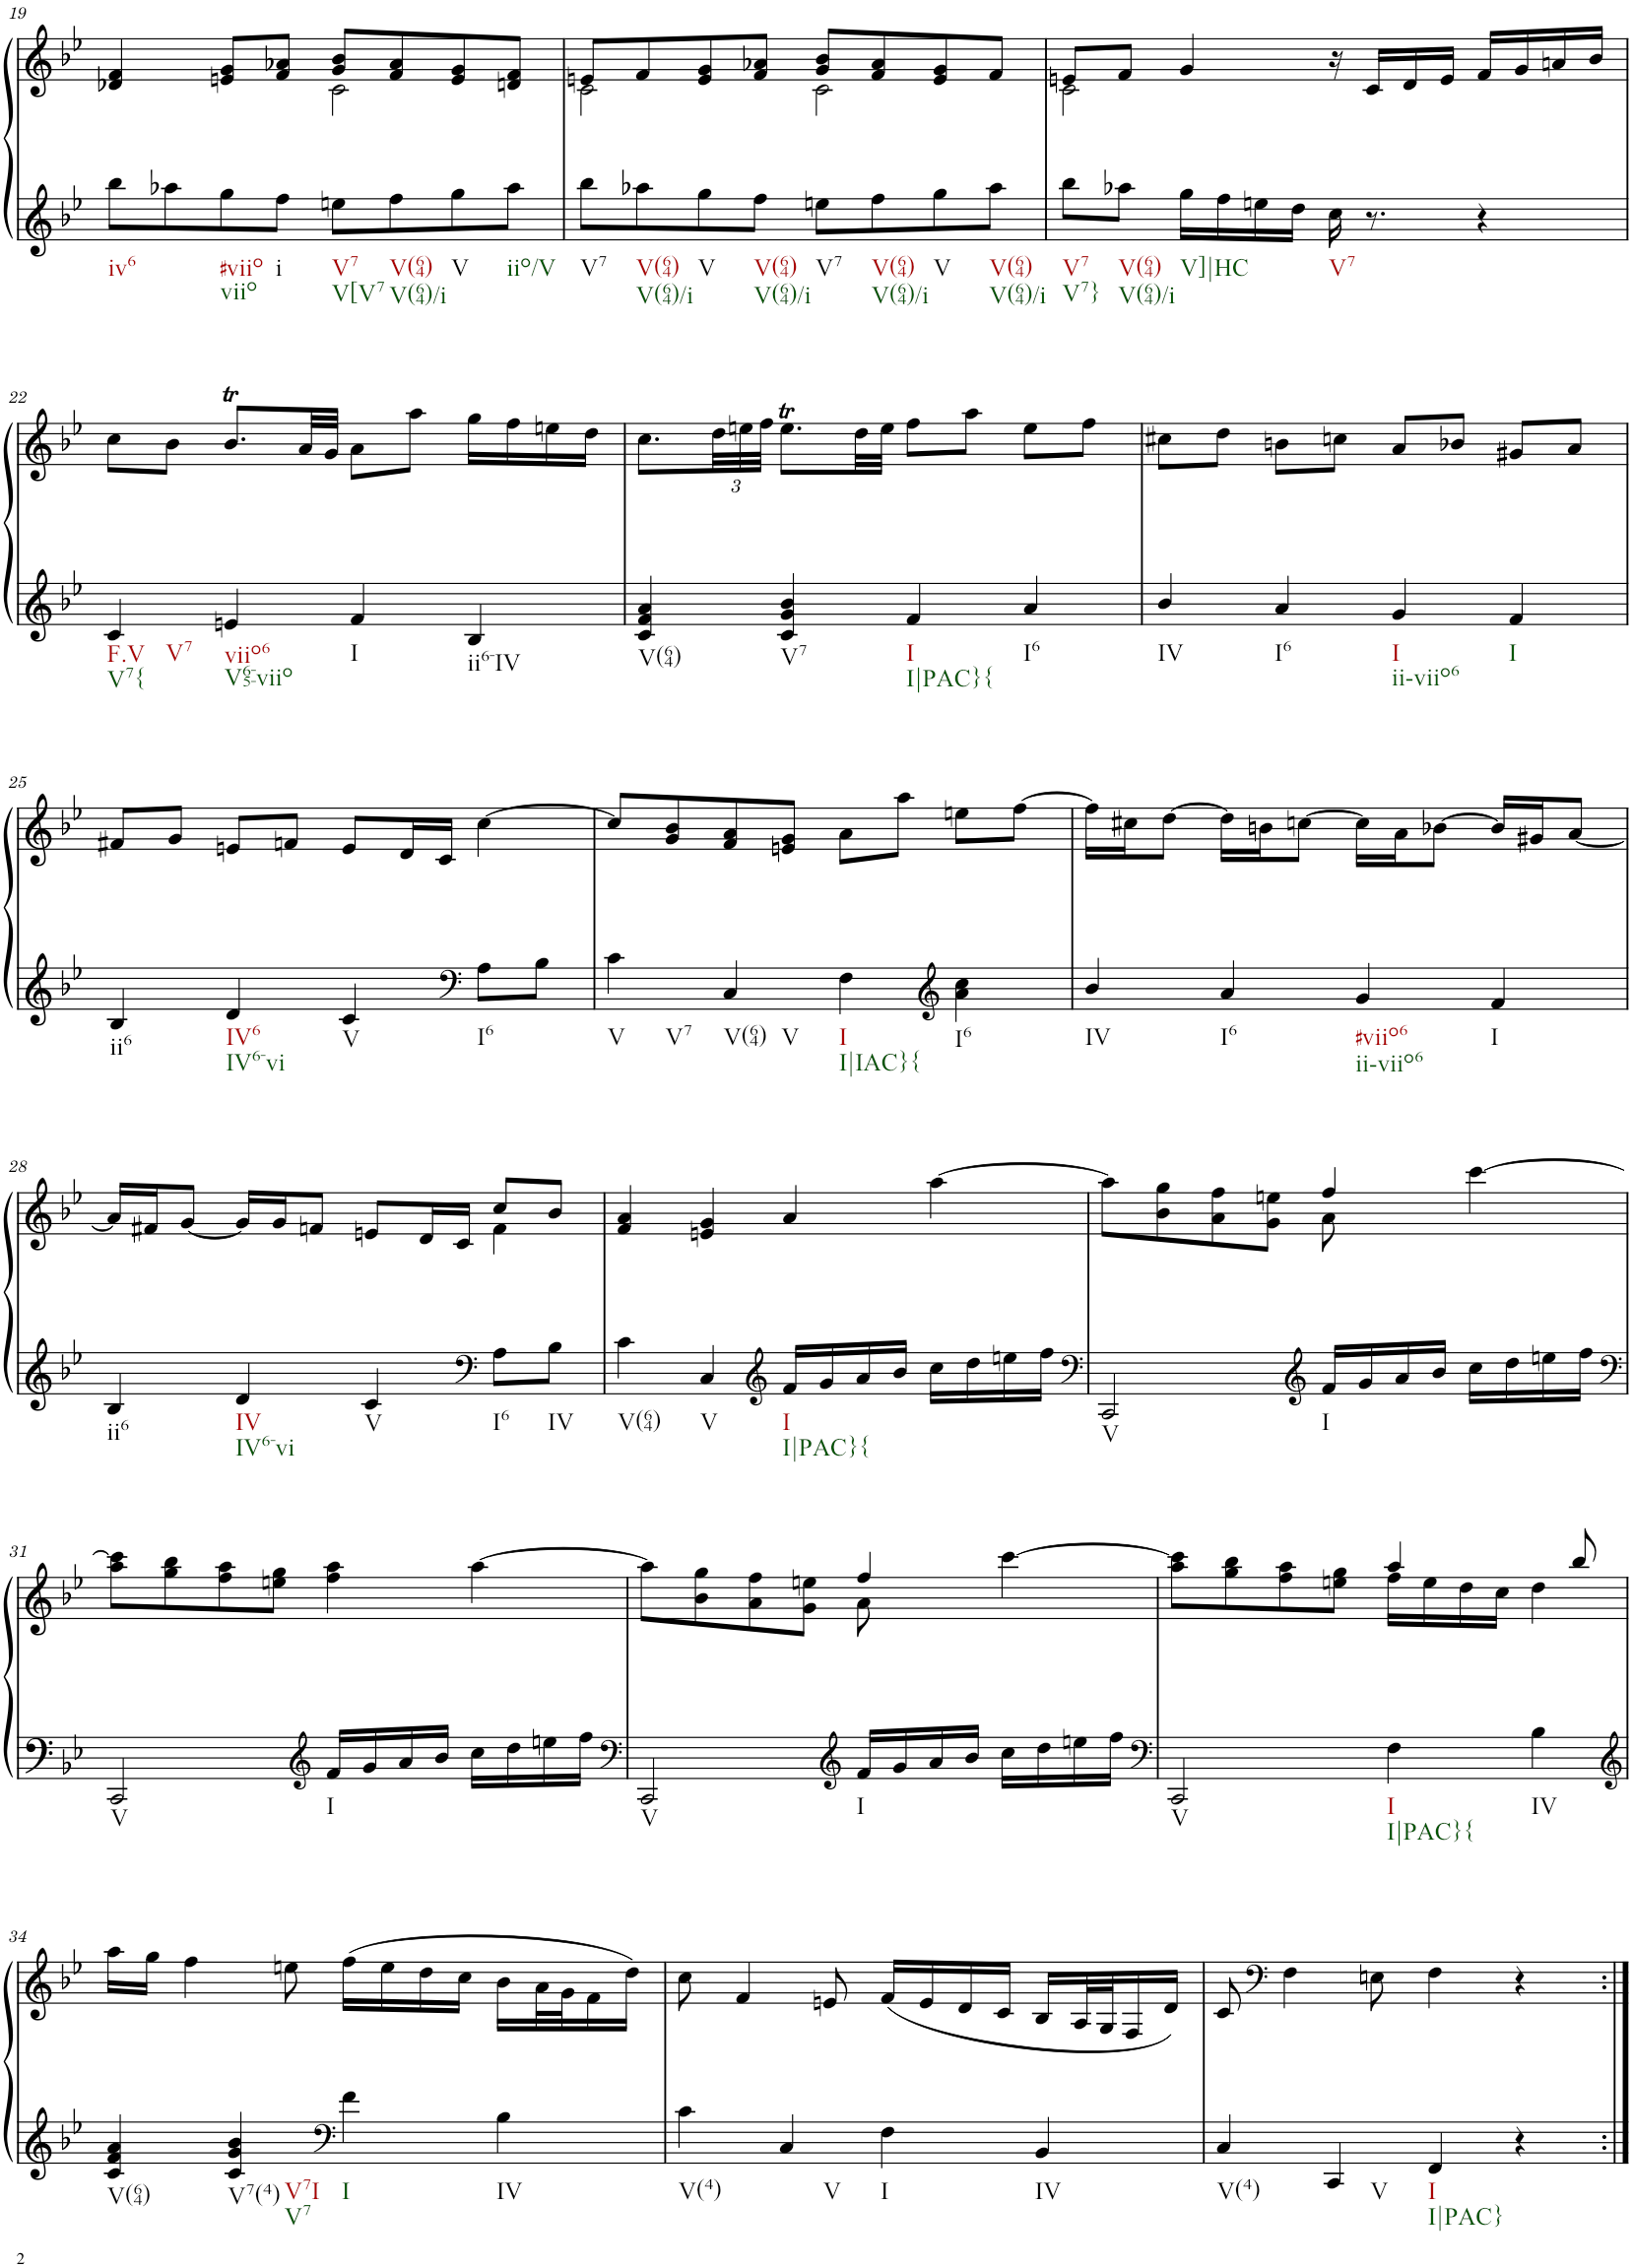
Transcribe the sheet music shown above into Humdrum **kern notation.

**kern	**kern
*part1	*part1
*staff2	*staff1
*I"Piano	*
*I'Pno.	*
!!LO:PB:g=z
*clefG2	*clefG2
*k[b-e-]	*k[b-e-]
*M4/4	*M4/4
*met(c)	*met(c)
=19	=19
*	*^
!LO:TX:b:t=iv6	!	!
8bb-\L	4d-X/ 4f/	2ryy
8aa-X\	.	.
!LO:TX:b:t=#viio	!	!
!LO:TX:b:t=viio	!	!
8gg\	8en/ 8g/L	.
!LO:TX:b:t=i	!	!
8ff\J	8f/ 8a-X/J	.
!LO:TX:b:t=V7	!	!
!LO:TX:b:t=V[V7	!	!
8een\L	8g/ 8b-/L	2c\
!LO:TX:b:t=V(64)	!	!
!LO:TX:b:t=V(64)/i	!	!
8ff\	8f/ 8a-/	.
!LO:TX:b:t=V	!	!
8gg\	8e/ 8g/	.
!LO:TX:b:t=iio/V	!	!
8aa-\J	8dn/ 8f/J	.
=20	=20	=20
!LO:TX:b:t=V7	!	!
8bb-\L	8en/L	2c\
!LO:TX:b:t=V(64)	!	!
!LO:TX:b:t=V(64)/i	!	!
8aa-X\	8f/	.
!LO:TX:b:t=V	!	!
8gg\	8e/ 8g/	.
!LO:TX:b:t=V(64)	!	!
!LO:TX:b:t=V(64)/i	!	!
8ff\J	8f/ 8a-X/J	.
!LO:TX:b:t=V7	!	!
8een\L	8g/ 8b-/L	2c\
!LO:TX:b:t=V(64)	!	!
!LO:TX:b:t=V(64)/i	!	!
8ff\	8f/ 8a-/	.
!LO:TX:b:t=V	!	!
8gg\	8e/ 8g/	.
!LO:TX:b:t=V(64)	!	!
!LO:TX:b:t=V(64)/i	!	!
8aa-\J	8f/J	.
=21	=21	=21
!LO:TX:b:t=V7	!	!
!LO:TX:b:t=V7}	!	!
8bb-\L	8en/L	2c\
!LO:TX:b:t=V(64)	!	!
!LO:TX:b:t=V(64)/i	!	!
8aa-X\J	8f/J	.
!LO:TX:b:t=V]|HC	!	!
16gg\LL	4g/	.
16ff\	.	.
16een\	.	.
16dd\JJ	.	.
!LO:TX:b:t=V7	!	!
16cc\	16r	2ryy
8.r	16c/LL	.
.	16d/	.
.	16e/JJ	.
4r	16f/LL	.
.	16g/	.
.	16an/	.
.	16b-/JJ	.
*	*v	*v
!!LO:LB:g=z
=22	=22
!LO:TX:b:t=F.V	!
!LO:TX:b:t=V7{	!
!LO:TX:b:t=V7	!
4c/	8cc\L
.	8b-\J
!LO:TX:b:t=viio6	!
!LO:TX:b:t=V65-viio	!
4en/	8.b-T/L
.	32a/LL
.	32g/JJJ
!LO:TX:b:t=I	!
4f/	8a\L
.	8aa\J
!LO:TX:b:t=ii6-IV	!
4B-/	16gg\LL
.	16ff\
.	16een\
.	16dd\JJ
=23	=23
!LO:TX:b:t=V(64)	!
4c/ 4f/ 4a/	8.cc\L
*	*Xbrackettup
.	48dd\LL
.	48een\
.	48ff\JJJ
!LO:TX:b:t=V7	!
4c/ 4g/ 4b-/	8.eet\L
.	32dd\LL
.	32ee\JJJ
!LO:TX:b:t=I	!
!LO:TX:b:t=I|PAC}{	!
4f/	8ff\L
.	8aa\J
!LO:TX:b:t=I6	!
4a/	8ee\L
.	8ff\J
=24	=24
!LO:TX:b:t=IV	!
4b-/	8cc#X\L
.	8dd\J
!LO:TX:b:t=I6	!
4a/	8bn\L
.	8ccn\J
!LO:TX:b:t=I	!
!LO:TX:b:t=ii-viio6	!
4g/	8a/L
.	8b-X/J
!LO:TX:b:t=I	!
4f/	8g#X/L
.	8a/J
!!LO:LB:g=z
=25	=25
!LO:TX:b:t=ii6	!
4B-/	8f#X/L
.	8g/J
!LO:TX:b:t=IV6	!
!LO:TX:b:t=IV6-vi	!
4d/	8en/L
.	8fn/J
!LO:TX:b:t=V	!
4c/	8e/L
.	16d/L
.	16c/JJ
*clefF4	*
!LO:TX:b:t=I6	!
8A\L	[4cc\
8B-\J	.
=26	=26
!LO:TX:b:t=V	!
!LO:TX:b:t=V7	!
4c\	8cc/L]
.	8g/ 8b-/
!LO:TX:b:t=V(64)	!
!LO:TX:b:t=V	!
4C/	8f/ 8a/
.	8en/ 8g/J
!LO:TX:b:t=I	!
!LO:TX:b:t=I|IAC}{	!
4F\	8a\L
.	8aa\J
*clefG2	*
!LO:TX:b:t=I6	!
4a\ 4cc\	8een\L
.	[8ff\J
=27	=27
!LO:TX:b:t=IV	!
4b-/	16ff\LL]
.	16cc#X\J
.	[8dd\J
!LO:TX:b:t=I6	!
4a/	16dd\LL]
.	16bn\J
.	[8ccn\J
!LO:TX:b:t=#viio6	!
!LO:TX:b:t=ii-viio6	!
4g/	16cc\LL]
.	16a\J
.	[8b-X\J
!LO:TX:b:t=I	!
4f/	16b-/LL]
.	16g#X/J
.	[8a/J
!!LO:LB:g=z
=28	=28
*	*^
!LO:TX:b:t=ii6	!	!
4B-/	16a/LL]	2.ryy
.	16f#X/J	.
.	[8g/J	.
!LO:TX:b:t=IV	!	!
!LO:TX:b:t=IV6-vi	!	!
4d/	16g/LL]	.
.	16g/J	.
.	8fn/J	.
!LO:TX:b:t=V	!	!
4c/	8en/L	.
.	16d/L	.
.	16c/JJ	.
*clefF4	*	*
!LO:TX:b:t=I6	!	!
8A\L	8cc/L	4f\
!LO:TX:b:t=IV	!	!
8B-\J	8b-/J	.
*	*v	*v
=29	=29
!LO:TX:b:t=V(64)	!
4c\	4f/ 4a/
!LO:TX:b:t=V	!
4C/	4en/ 4g/
*clefG2	*
!LO:TX:b:t=I	!
!LO:TX:b:t=I|PAC}{	!
16f/LL	4a/
16g/	.
16a/	.
16b-/JJ	.
16cc\LL	[>4aa\
16dd\	.
16een\	.
16ff\JJ	.
=30	=30
*clefF4	*
*	*^
!LO:TX:b:t=V	!	!
2CC/	8aa\L]	2ryy
.	8b-\ 8gg\	.
.	8a\ 8ff\	.
.	8g\ 8een\J	.
*clefG2	*	*
!LO:TX:b:t=I	!	!
16f/LL	4ff/	8a\
16g/	.	.
16a/	.	4.ryy
16b-/JJ	.	.
16cc\LL	[>4ccc\	.
16dd\	.	.
16een\	.	.
16ff\JJ	.	.
*	*v	*v
!!LO:LB:g=z
=31	=31
*clefF4	*
!LO:TX:b:t=V	!
2CC/	8aa\ 8ccc\]L
.	8gg\ 8bb-\
.	8ff\ 8aa\
.	8een\ 8gg\J
*clefG2	*
!LO:TX:b:t=I	!
16f/LL	4ff\ 4aa\
16g/	.
16a/	.
16b-/JJ	.
16cc\LL	[>4aa\
16dd\	.
16een\	.
16ff\JJ	.
=32	=32
*clefF4	*
*	*^
!LO:TX:b:t=V	!	!
2CC/	8aa\L]	2ryy
.	8b-\ 8gg\	.
.	8a\ 8ff\	.
.	8g\ 8een\J	.
*clefG2	*	*
!LO:TX:b:t=I	!	!
16f/LL	4ff/	8a\
16g/	.	.
16a/	.	4.ryy
16b-/JJ	.	.
16cc\LL	[>4ccc\	.
16dd\	.	.
16een\	.	.
16ff\JJ	.	.
=33	=33	=33
*clefF4	*	*
!LO:TX:b:t=V	!	!
2CC/	8aa\ 8ccc\]L	2ryy
.	8gg\ 8bb-\	.
.	8ff\ 8aa\	.
.	8een\ 8gg\J	.
!LO:TX:b:t=I	!	!
!LO:TX:b:t=I|PAC}{	!	!
4F\	4aa/	16ff\LL
.	.	16ee\
.	.	16dd\
.	.	16cc\JJ
!LO:TX:b:t=IV	!	!
4B-\	8ryy	4dd\
.	8bb-/	.
*	*v	*v
!!LO:LB:g=z
=34	=34
*clefG2	*
!LO:TX:b:t=V(64)	!
4c/ 4f/ 4a/	16aa\LL
.	16gg\JJ
.	4ff\
!LO:TX:b:t=V7(4)	!
!LO:TX:b:t=V7I	!
!LO:TX:b:t=V7	!
4c/ 4g/ 4b-/	.
.	8een\
*clefF4	*
!LO:TX:b:t=I	!
4f\	(16ff\LL
.	16ee\
.	16dd\
.	16cc\JJ
!LO:TX:b:t=IV	!
4B-\	16b-\LL
.	32a\L
.	32g\J
.	16f\
.	16dd\JJ)
=35	=35
!LO:TX:b:t=V(4)	!
4c\	8cc\
.	4f/
!LO:TX:b:t=V	!
4C/	.
.	8en/
!LO:TX:b:t=I	!
4F\	(16f/LL
.	16e/
.	16d/
.	16c/JJ
!LO:TX:b:t=IV	!
4BB-/	16B-/LL
.	32A/L
.	32G/J
.	16F/
.	16d/JJ)
=36	=36
!LO:TX:b:t=V(4)	!
4C/	8c/
*	*clefF4
.	4F\
!LO:TX:b:t=V	!
4CC/	.
.	8En\
!LO:TX:b:t=I	!
!LO:TX:b:t=I|PAC}	!
4FF/	4F\
4r	4r
=:|!	=:|!
*-	*-
